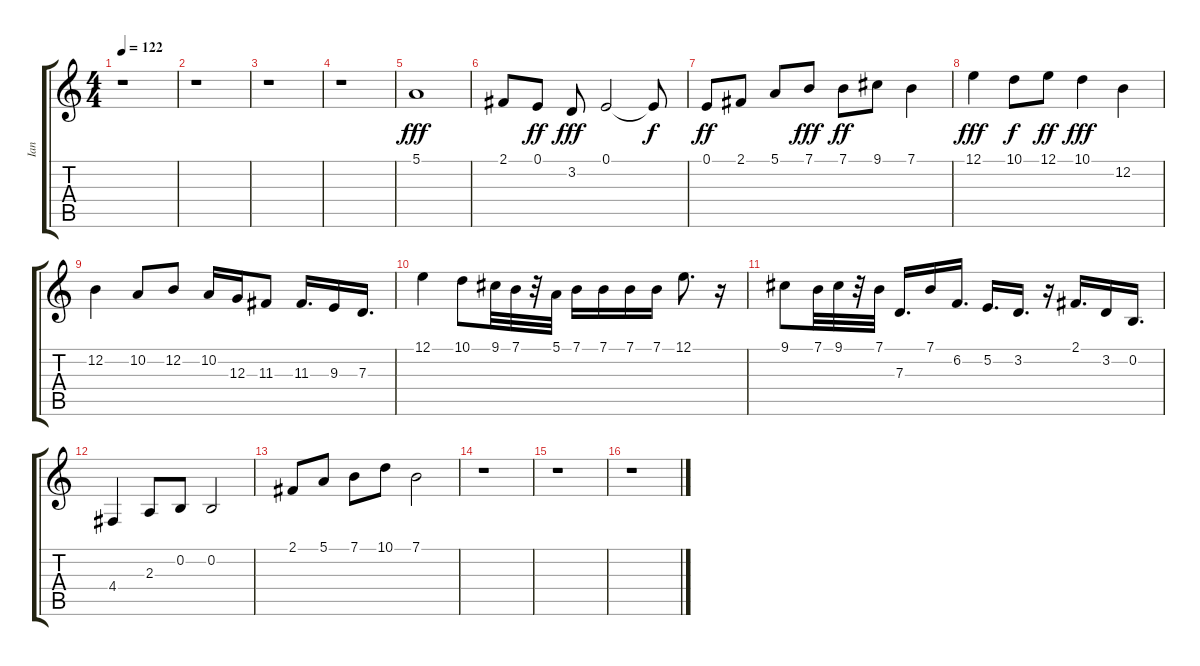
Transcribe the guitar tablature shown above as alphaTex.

\track ("Ian" "Ian") {instrument trumpet}
\staff {score tabs}
\tuning (E4 B3 G3 D3 A2 E2) {hide}
\ts (4 4)
\tempo 122
\clef g2
\ks c
r.1{dy fff} |
r.1 |
r.1 |
r.1 |
5.1.1 |
2.1.8 0.1.8{dy ff} 3.2.8{dy fff} 0.1.2 0.1{t}.8{dy f} |
0.1.8{dy ff} 2.1.8 5.1.8 7.1.8{dy fff} 7.1.8{dy ff} 9.1.8 7.1.4 |
12.1.4{dy fff} 10.1.8{dy f} 12.1.8{dy ff} 10.1.4{dy fff} 12.2.4 |
12.2.4 10.2.8 12.2.8 10.2.16 12.3.16 11.3.8 11.3.16{d} 9.3.16 7.3.16{d} |
12.1.4 10.1.8 9.1.32 7.1.32 r.32 5.1.32 7.1.16 7.1.16 7.1.16 7.1.16 12.1.8{d} r.16 |
9.1.8 7.1.32 9.1.32 r.32 7.1.32 7.3.16{d} 7.1.16 6.2.16{d} 5.2.16{d} 3.2.16{d} r.16 2.1.16{d} 3.2.16 0.2.16{d} |
4.4.4 2.3.8 0.2.8 0.2.2 |
2.1.8 5.1.8 7.1.8 10.1.8 7.1.2 |
r.1 |
r.1 |
r.1
